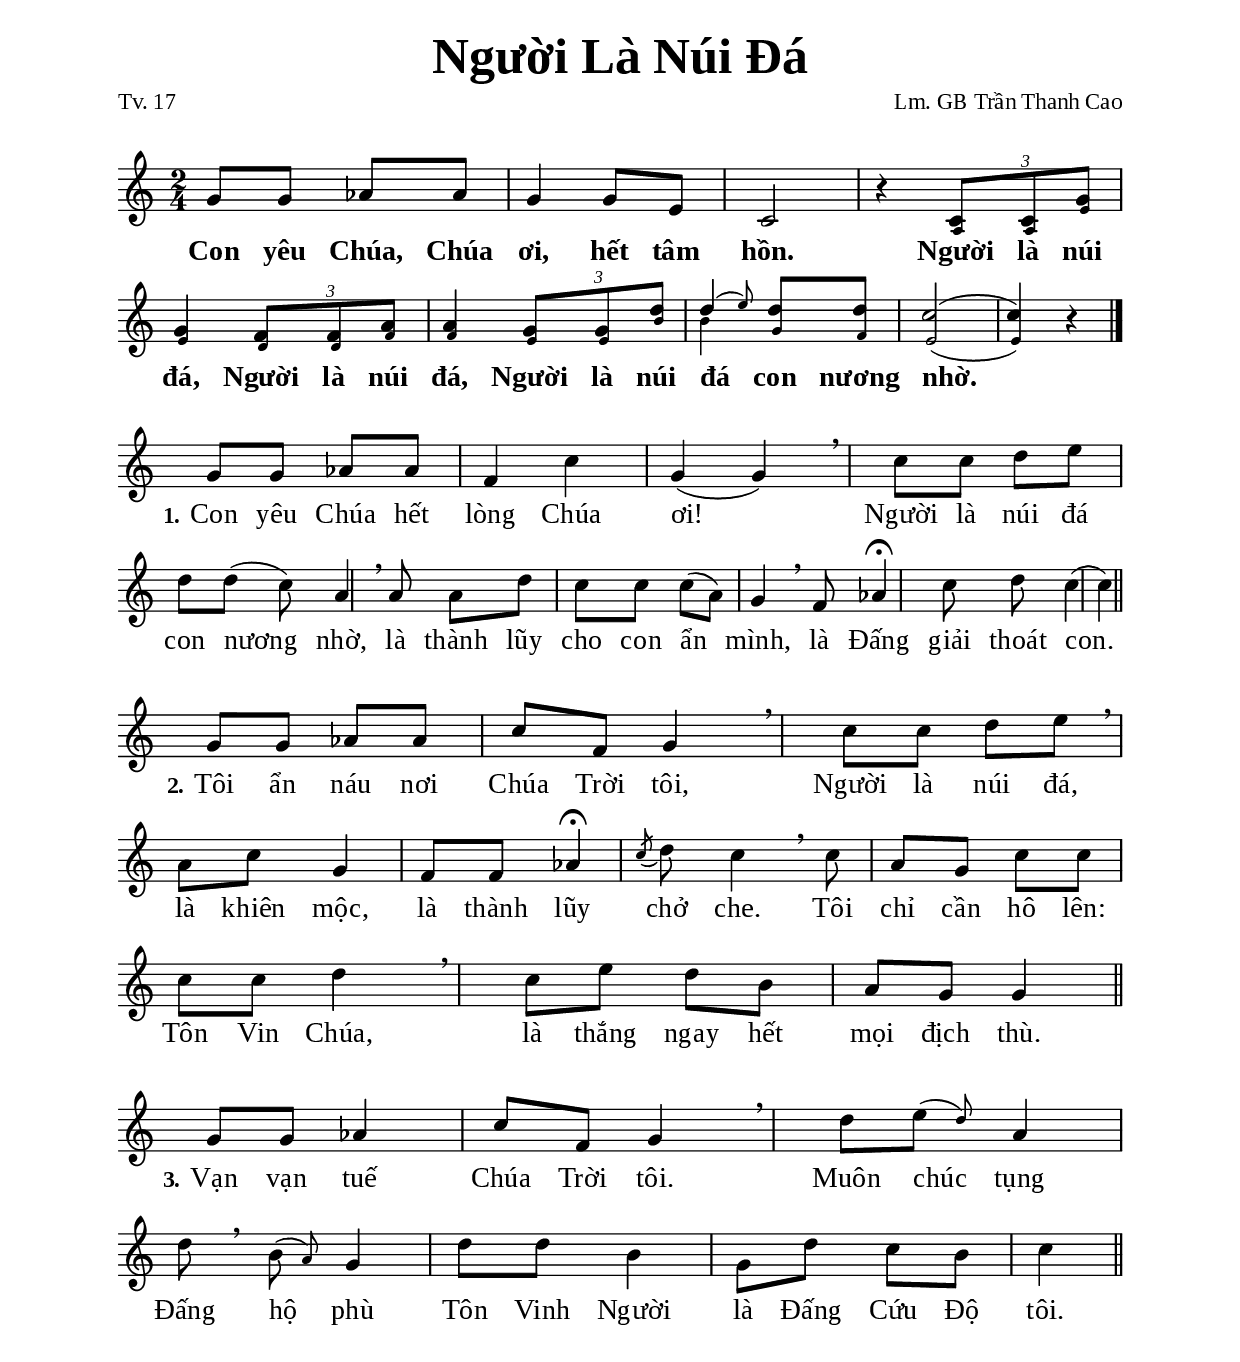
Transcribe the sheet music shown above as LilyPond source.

% Cài đặt chung
\version "2.22.1"
\include "english.ly"

\header {
  title = \markup { \fontsize #3 "Người Là Núi Đá" }
  poet = "Tv. 17"
  composer = "Lm. GB Trần Thanh Cao"
  arranger = " "
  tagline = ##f
}

% Nhạc điệp khúc
nhacDiepKhucSop = \relative c'' {
  g8  g af af |
  g4 g8 e |
  c2 |
  r4 \tuplet 3/2 { c8 c g' } |
  g4 \tuplet 3/2 { f8 f a } |
  a4 \tuplet 3/2 { g8 g d' } |
  \afterGrace d4 (e8) d d |
  c2 ^( |
  c4) r \bar "|."
}

nhacDiepKhucBas = \relative c' {
  \skip 2
  \skip 2
  \skip 2
  r4 \tuplet 3/2 { a8 a e' } |
  e4 \tuplet 3/2 { d8 d f } |
  f4 \tuplet 3/2 { e8 e b' } |
  b4 g8 f |
  e2 _( |
  e4) r
}

% Nhạc phiên khúc
nhacPhienKhucMot = \relative c'' {
  g8 g af af f4 c' g (g) \breathe
  c8 c d e d d (c) a4 \breathe
  a8 a d c c c (a) g4 \breathe
  f8 af4 \fermata
  c8 d c4 (c) \bar "||"
}

nhacPhienKhucHai = \relative c'' {
  g8 g af af c f, g4 \breathe
  c8 c d e \breathe
  a, c g4 f8 f af4 \fermata
  \acciaccatura c8 d c4 \breathe
  c8 a g c c c c d4 \breathe
  c8 e d b a g g4 \bar "||"
}

nhacPhienKhucBa = \relative c'' {
  g8 g af4 c8 f, g4 \breathe
  d'8 \afterGrace e (d) a4 d8 \breathe
  \afterGrace b (a) g4
  d'8 d b4 g8 d' c b c4 \bar "||"
}

% Lời điệp khúc
loiDiepKhuc = \lyricmode {
  Con yêu Chúa, Chúa ơi, hết tâm hồn.
  Người là núi đá, Người là núi đá,
  Người là núi đá con nương nhờ.
}

% Lời phiên khúc
loiPhienKhucMot = \lyricmode {
  \set stanza = #"1."
  Con yêu Chúa hết lòng Chúa ơi!
  Người là núi đá con nương nhờ,
  là thành lũy cho con ẩn mình,
  là Đấng giải thoát con.
}

loiPhienKhucHai = \lyricmode {
  \set stanza = #"2."
  Tôi ẩn náu nơi Chúa Trời tôi,
  Người là núi đá,
  là khiên mộc, là thành lũy chở che.
  Tôi chỉ cần hô lên: Tôn Vin Chúa,
  là thắng ngay hết mọi địch thù.
}

loiPhienKhucBa = \lyricmode {
  \set stanza = #"3."
  Vạn vạn tuế Chúa Trời tôi.
  Muôn chúc tụng Đấng hộ phù
  Tôn Vinh Người là Đấng Cứu Độ tôi.
}


% Dàn trang
\paper {
  #(set-paper-size "a4")
  top-margin = 15\mm
  bottom-margin = 10\mm
  left-margin = 20\mm
  right-margin = 20\mm
  indent = #0
  #(define fonts
    (make-pango-font-tree
      "Liberation Serif"
      "Liberation Serif"
      "Liberation Serif"
      (/ 20 20)))
  page-count = #1
}

% Thiết lập tông và nhịp
TongNhip = { \key c \major \time 2/4 }

% Đổi kích thước nốt cho bè phụ
notBePhu =
#(define-music-function (font-size music) (number? ly:music?)
   (for-some-music
     (lambda (m)
       (if (music-is-of-type? m 'rhythmic-event)
           (begin
             (set! (ly:music-property m 'tweaks)
                   (cons `(font-size . ,font-size)
                         (ly:music-property m 'tweaks)))
             #t)
           #f))
     music)
   music)

\score {
  \new ChoirStaff <<
    \new Staff = diepKhuc \with {
        \consists "Merge_rests_engraver"
        %\magnifyStaff #(magstep +1)
        printPartCombineTexts = ##f
      }
      <<
      \new Voice \TongNhip \partCombine 
        \nhacDiepKhucSop
        \notBePhu -3 { \nhacDiepKhucBas }
      \new NullVoice = nhacThamChieu \nhacDiepKhucSop
      \new Lyrics \lyricsto nhacThamChieu \loiDiepKhuc
      >>
  >>
  \layout {
    \override Lyrics.LyricText.font-series = #'bold
    \override Lyrics.LyricText.font-size = #+2
    \override Lyrics.LyricSpace.minimum-distance = #2.2
    \override Score.BarNumber.break-visibility = ##(#f #f #f)
    \override Score.SpacingSpanner.uniform-stretching = ##t
  }
}

\score {
  \new ChoirStaff <<
    \new Staff = phienKhuc \with {
        %\magnifyStaff #(magstep +1)
      }
      <<
      \new Voice = beSop {
        \key c \major \time 2/4 \nhacPhienKhucMot
      }
    >>
    \new Lyrics \lyricsto beSop \loiPhienKhucMot
  >>
  \layout {
    \override Staff.TimeSignature.transparent = ##t
    \override Lyrics.LyricText.font-size = #+2
    \override Lyrics.LyricSpace.minimum-distance = #1.7
    \override Score.BarNumber.break-visibility = ##(#f #f #f)
    \override Score.SpacingSpanner.uniform-stretching = ##t
    \set Score.barAlways = ##t
    \set Score.defaultBarType = ""
  } 
}

\score {
  \new ChoirStaff <<
    \new Staff = phienKhuc \with {
        %\magnifyStaff #(magstep +1)
      }
      <<
      \new Voice = beSop {
        \key c \major \time 2/4 \nhacPhienKhucHai
      }
    >>
    \new Lyrics \lyricsto beSop \loiPhienKhucHai
  >>
  \layout {
    \override Staff.TimeSignature.transparent = ##t
    \override Lyrics.LyricText.font-size = #+2
    \override Lyrics.LyricSpace.minimum-distance = #2.5
    \override Score.BarNumber.break-visibility = ##(#f #f #f)
    \override Score.SpacingSpanner.uniform-stretching = ##t
    \set Score.barAlways = ##t
    \set Score.defaultBarType = ""
  } 
}

\score {
  \new ChoirStaff <<
    \new Staff = phienKhuc \with {
        %\magnifyStaff #(magstep +1)
      }
      <<
      \new Voice = beSop {
        \key c \major \time 2/4 \nhacPhienKhucBa
      }
    >>
    \new Lyrics \lyricsto beSop \loiPhienKhucBa
  >>
  \layout {
    \override Staff.TimeSignature.transparent = ##t
    \override Lyrics.LyricText.font-size = #+2
    \override Lyrics.LyricSpace.minimum-distance = #2.5
    \override Score.BarNumber.break-visibility = ##(#f #f #f)
    \override Score.SpacingSpanner.uniform-stretching = ##t
    \set Score.barAlways = ##t
    \set Score.defaultBarType = ""
  } 
}
